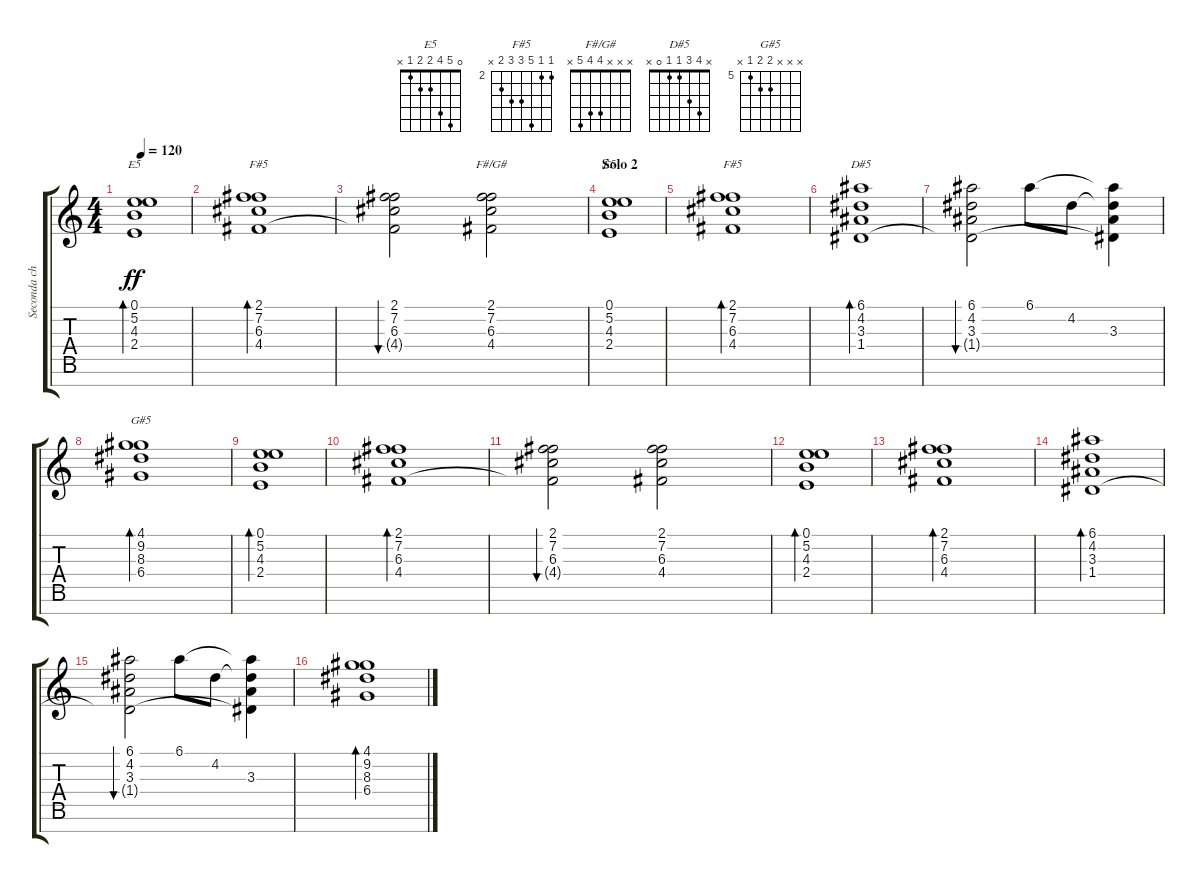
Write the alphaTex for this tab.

\track ("Seconda chitarra" "Seconda ch") {instrument acousticguitarsteel}
\staff {score tabs}
\tuning (E4 B3 G3 D3 A2 E2 B1) {hide}
\chord ("E5" x x x 2 2 1 x)
\chord ("F#5" x x x 4 4 3 x)
\chord ("F#/G#" x x x 4 4 5 x)
\chord ("E5" 0 5 4 2 2 1 x)
\chord ("F#5" 2 2 6 4 4 3 x) {firstfret 2}
\chord ("D#5" x 4 3 1 1 0 x)
\chord ("G#5" x x x 6 6 5 x) {firstfret 5}
\ts (4 4)
\tempo 120
\clef g2
\ks c
(0.1 5.2 4.3 2.4).1{bd 240 ch "E5" dy ff} |
(2.1 7.2 6.3 4.4).1{bd 240 ch "F#5"} |
(2.1 7.2 6.3 4.4{t}).2{bu 240} (2.1 7.2 6.3 4.4).2{ch "F#/G#"} |
\section ("" "Solo 2")
(0.1 5.2 4.3 2.4).1{ch "E5"} |
(2.1 7.2 6.3 4.4).1{bd 240 ch "F#5"} |
(6.1 4.2 3.3 1.4).1{bd 240 ch "D#5"} |
(6.1 4.2 3.3 1.4{t}).2{bu 240} 6.1.8 4.2.8 (6.1{t} 4.2{t} 3.3 1.4{t}).4 |
(4.1 9.2 8.3 6.4).1{bd 240 ch "G#5"} |
(0.1 5.2 4.3 2.4).1{bd 240} |
(2.1 7.2 6.3 4.4).1{bd 240} |
(2.1 7.2 6.3 4.4{t}).2{bu 240} (2.1 7.2 6.3 4.4).2 |
(0.1 5.2 4.3 2.4).1{bd 60} |
(2.1 7.2 6.3 4.4).1{bd 240} |
(6.1 4.2 3.3 1.4).1{bd 240} |
(6.1 4.2 3.3 1.4{t}).2{bu 240} 6.1.8 4.2.8 (6.1{t} 4.2{t} 3.3 1.4{t}).4 |
(4.1 9.2 8.3 6.4).1{bd 240}
